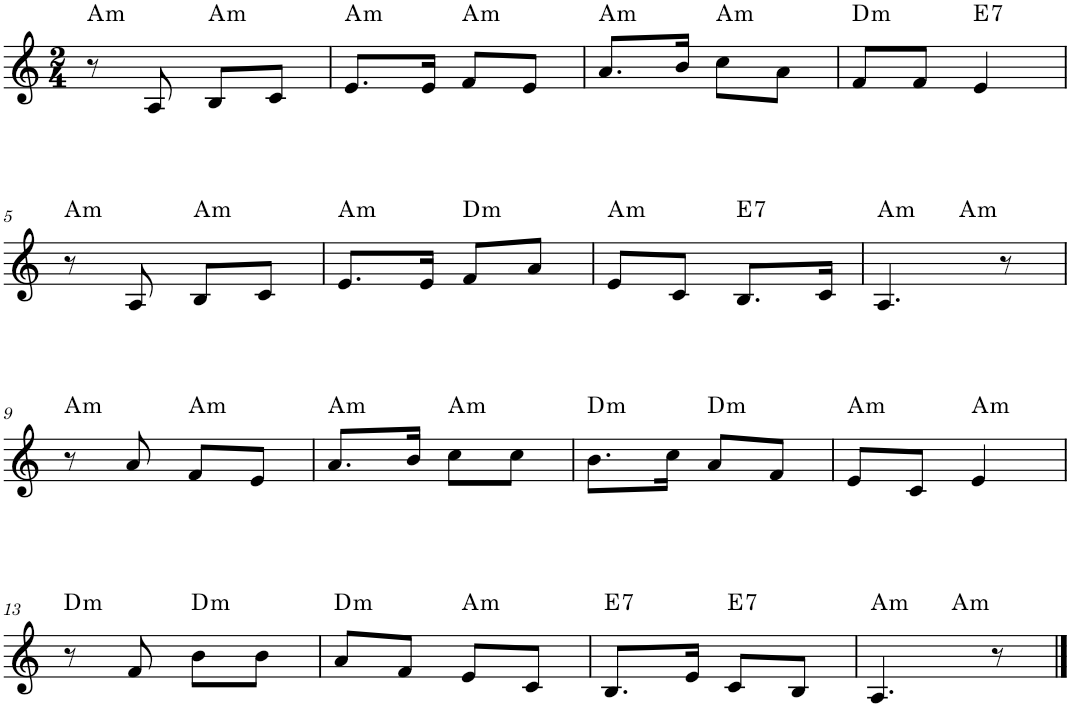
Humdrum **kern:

**kern	**harte
*part1	*part1
*staff1	*
*I"Piano	*
*I'Pno.	*
*clefG2	*
*k[]	*
*M2/4	*
=1	=1
!	!LO:H:kt=m
8r	A:min
8A/	.
!	!LO:H:kt=m
8B/L	A:min
8c/J	.
=2	=2
!	!LO:H:kt=m
8.e/L	A:min
16e/Jk	.
!	!LO:H:kt=m
8f/L	A:min
8e/J	.
=3	=3
!	!LO:H:kt=m
8.a/L	A:min
16b/Jk	.
!	!LO:H:kt=m
8cc\L	A:min
8a\J	.
=4	=4
!	!LO:H:kt=m
8f/L	D:min
8f/J	.
!	!LO:H:kt=7
4e/	E:7
!!LO:LB:g=z
=5	=5
!	!LO:H:kt=m
8r	A:min
8A/	.
!	!LO:H:kt=m
8B/L	A:min
8c/J	.
=6	=6
!	!LO:H:kt=m
8.e/L	A:min
16e/Jk	.
!	!LO:H:kt=m
8f/L	D:min
8a/J	.
=7	=7
!	!LO:H:kt=m
8e/L	A:min
8c/J	.
!	!LO:H:kt=7
8.B/L	E:7
16c/Jk	.
=8	=8
!	!LO:H:kt=m
*^	*
4.A/	4ryy	A:min
!	!	!LO:H:kt=m
.	4ryy	A:min
8r	.	.
!!LO:LB:g=z	!!
=9	=9	=9
!	!	!LO:H:kt=m
*v	*v	*
8r	A:min
8a/	.
!	!LO:H:kt=m
8f/L	A:min
8e/J	.
=10	=10
!	!LO:H:kt=m
8.a/L	A:min
16b/Jk	.
!	!LO:H:kt=m
8cc\L	A:min
8cc\J	.
=11	=11
!	!LO:H:kt=m
8.b\L	D:min
16cc\Jk	.
!	!LO:H:kt=m
8a/L	D:min
8f/J	.
=12	=12
!	!LO:H:kt=m
8e/L	A:min
8c/J	.
!	!LO:H:kt=m
4e/	A:min
!!LO:LB:g=z
=13	=13
!	!LO:H:kt=m
8r	D:min
8f/	.
!	!LO:H:kt=m
8b\L	D:min
8b\J	.
=14	=14
!	!LO:H:kt=m
8a/L	D:min
8f/J	.
!	!LO:H:kt=m
8e/L	A:min
8c/J	.
=15	=15
!	!LO:H:kt=7
8.B/L	E:7
16e/Jk	.
!	!LO:H:kt=7
8c/L	E:7
8B/J	.
=16	=16
!	!LO:H:kt=m
*^	*
4.A/	4ryy	A:min
!	!	!LO:H:kt=m
.	4ryy	A:min
8r	.	.
*v	*v	*
==	==
*-	*-
